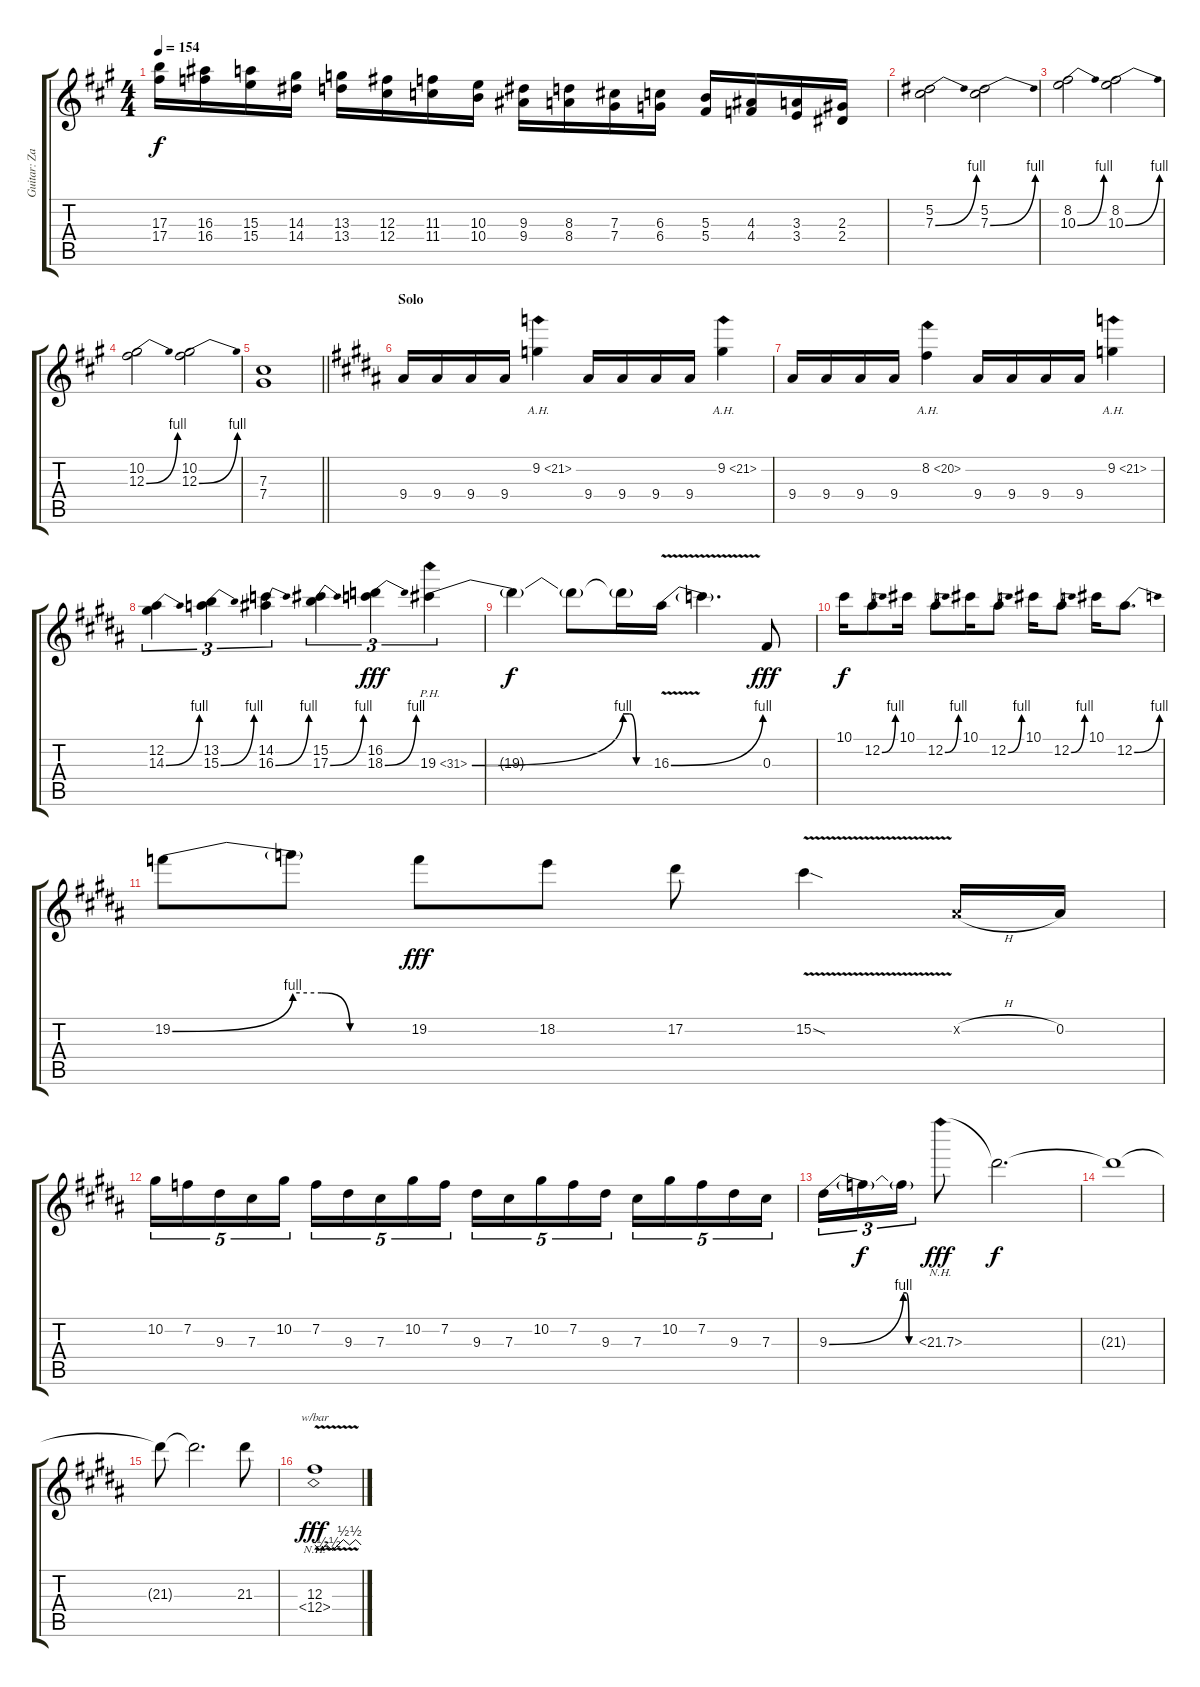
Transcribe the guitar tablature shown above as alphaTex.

\track ("Guitar: Zakk" "Guitar: Za") {instrument overdrivenguitar}
\staff {score tabs}
\tuning (Eb4 Bb3 Gb3 Db3 Ab2 Eb2) {hide}
\ts (4 4)
\tempo 154
\clef g2
\ks a
(17.3 17.4).16{dy f} (16.3 16.4).16 (15.3 15.4).16 (14.3 14.4).16 (13.3 13.4).16 (12.3 12.4).16 (11.3 11.4).16 (10.3 10.4).16 (9.3 9.4).16 (8.3 8.4).16 (7.3 7.4).16 (6.3 6.4).16 (5.3 5.4).16 (4.3 4.4).16 (3.3 3.4).16 (2.3 2.4).16 |
(5.2 7.3{be (bend 0 0 60 4)}).2 (5.2 7.3{be (bend 0 0 60 4)}).2 |
(8.2 10.3{be (bend 0 0 60 4)}).2 (8.2 10.3{be (bend 0 0 60 4)}).2 |
(10.2 12.3{be (bend 0 0 60 4)}).2 (10.2 12.3{be (bend 0 0 60 4)}).2 |
\barLineRight lightlight
(7.3 7.4).1 |
\section ("" "Solo")
\ks b
9.4.16{volume 16 balance 8 instrument overdrivenguitar} 9.4.16 9.4.16 9.4.16 9.2{ah 12}.4 9.4.16 9.4.16 9.4.16 9.4.16 9.2{ah 12}.4 |
9.4.16 9.4.16 9.4.16 9.4.16 8.2{ah 12}.4 9.4.16 9.4.16 9.4.16 9.4.16 9.2{ah 12}.4 |
(12.2 14.3{be (bend 0 0 60 4)}).4{tu (3 2)} (13.2 15.3{be (bend 0 0 60 4)}).4{tu (3 2)} (14.2 16.3{be (bend 0 0 60 4)}).4{tu (3 2)} (15.2 17.3{be (bend 0 0 60 4)}).4{tu (3 2)} (16.2 18.3{be (bend 0 0 60 4)}).4{tu (3 2) dy fff} 19.3{be (bend 0 0 60 4) ph 12}.4{tu (3 2)} |
19.3{t}.4{dy f} 19.3{t}.8 19.3{be (custom 0 4 15 4 30 0 60 0) t}.16 16.3{be (bend 0 0 60 4) v}.16 16.3{t}.4{d} 0.3.8{dy fff} |
10.1.16{dy f} 12.2{be (bend 0 0 60 4)}.8 10.1.16 12.2{be (bend 0 0 60 4)}.8 10.1.16 12.2{be (bend 0 0 60 4)}.8 10.1.16 12.2{be (bend 0 0 60 4)}.8 10.1.16 12.2{be (bend 0 0 60 4)}.8{d} |
19.2{be (bend 0 0 60 4)}.8 19.2{be (custom 0 4 15 4 30 0 60 0) t}.8 19.2.8{dy fff} 18.2.8 17.2.8 15.2{v sod}.4 0.2{h x}.16 0.2.16 |
10.2.16{tu (5 4)} 7.2.16{tu (5 4)} 9.3.16{tu (5 4)} 7.3.16{tu (5 4)} 10.2.16{tu (5 4)} 7.2.16{tu (5 4)} 9.3.16{tu (5 4)} 7.3.16{tu (5 4)} 10.2.16{tu (5 4)} 7.2.16{tu (5 4)} 9.3.16{tu (5 4)} 7.3.16{tu (5 4)} 10.2.16{tu (5 4)} 7.2.16{tu (5 4)} 9.3.16{tu (5 4)} 7.3.16{tu (5 4)} 10.2.16{tu (5 4)} 7.2.16{tu (5 4)} 9.3.16{tu (5 4)} 7.3.16{tu (5 4)} |
9.3{be (bend 0 0 60 4)}.16{tu (3 2)} 9.3{t}.16{tu (3 2) dy f} 9.3{be (custom 0 4 15 4 30 0 60 0) t}.16{tu (3 2)} 21.3{nh}.8{dy fff} 21.3{t}.2{d dy f} |
21.3{t}.1 |
21.3{t}.8 21.3{t}.2{d} 21.3.8 |
(12.3 12.4{nh v}).1{tbe (custom default 0 0 7 -2 15 0 23 -2 30 0 37 2 45 0 53 2 60 0) dy fff}
